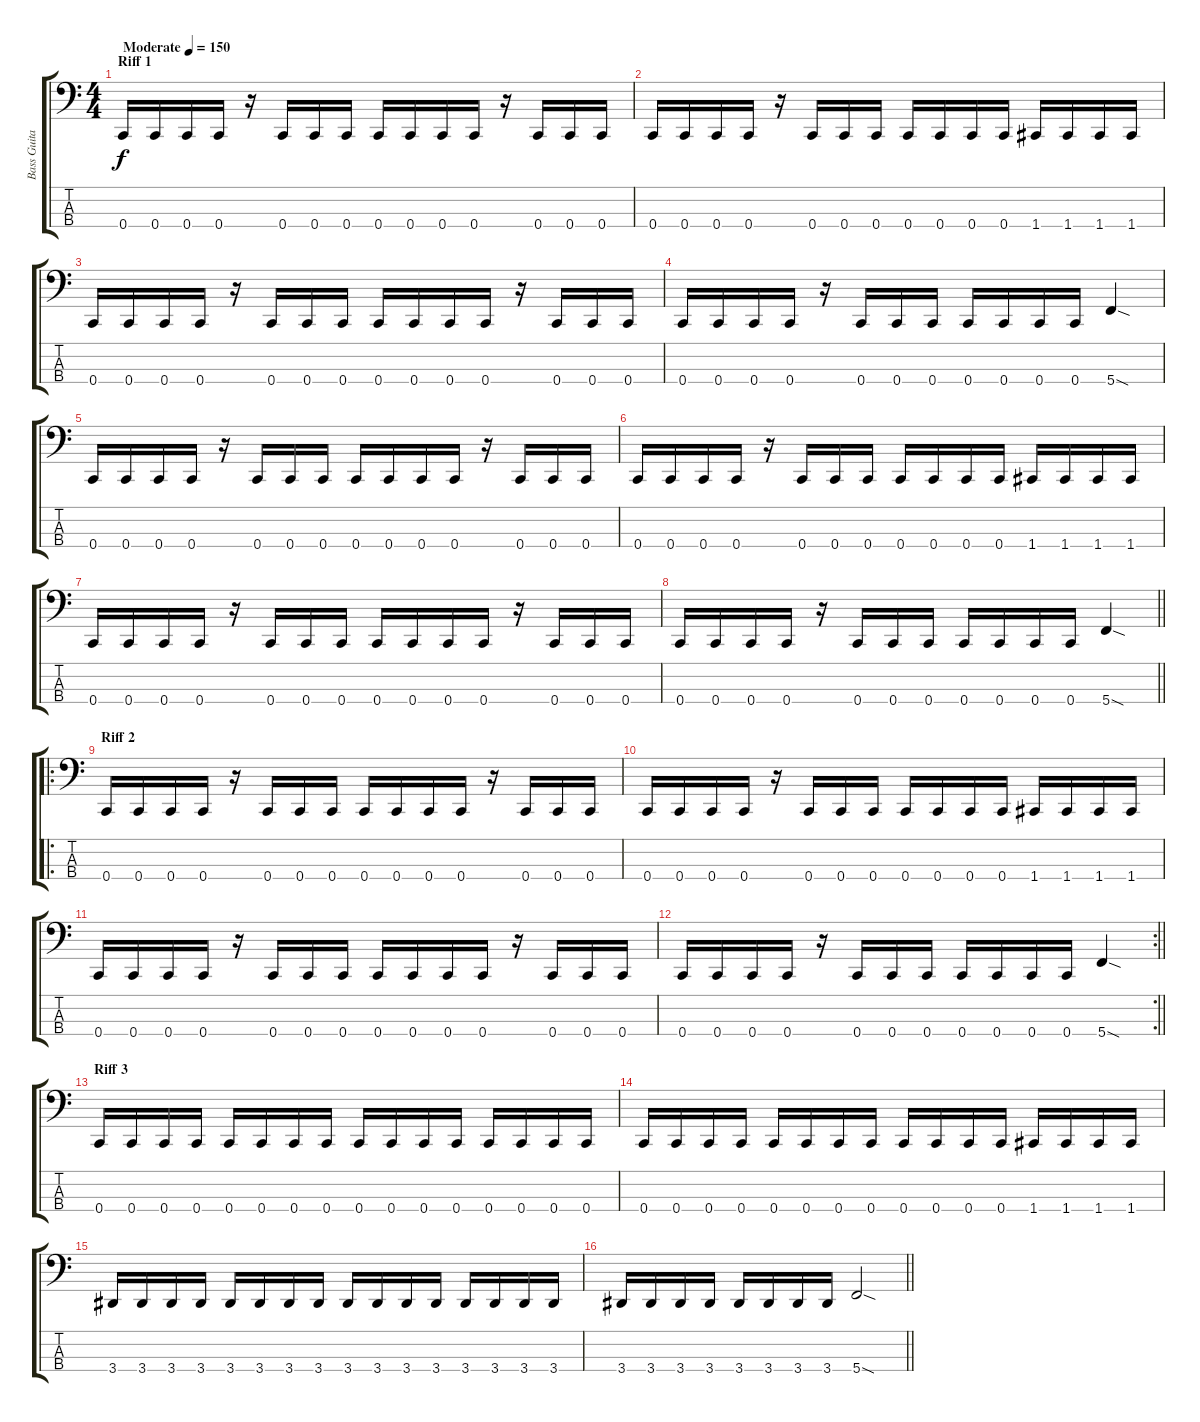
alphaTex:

\track ("Bass Guitar" "Bass Guita") {instrument electricbasspick}
\staff {score tabs}
\tuning (F2 C2 G1 C1) {hide}
\ts (4 4)
\section ("" "Riff 1")
\tempo (150 "Moderate")
\clef f4
\ks c
0.4.16{dy f instrument electricbasspick} 0.4.16 0.4.16 0.4.16 r.16 0.4.16 0.4.16 0.4.16 0.4.16 0.4.16 0.4.16 0.4.16 r.16 0.4.16 0.4.16 0.4.16 |
0.4.16 0.4.16 0.4.16 0.4.16 r.16 0.4.16 0.4.16 0.4.16 0.4.16 0.4.16 0.4.16 0.4.16 1.4.16 1.4.16 1.4.16 1.4.16 |
0.4.16 0.4.16 0.4.16 0.4.16 r.16 0.4.16 0.4.16 0.4.16 0.4.16 0.4.16 0.4.16 0.4.16 r.16 0.4.16 0.4.16 0.4.16 |
0.4.16 0.4.16 0.4.16 0.4.16 r.16 0.4.16 0.4.16 0.4.16 0.4.16 0.4.16 0.4.16 0.4.16 5.4{sod}.4 |
0.4.16 0.4.16 0.4.16 0.4.16 r.16 0.4.16 0.4.16 0.4.16 0.4.16 0.4.16 0.4.16 0.4.16 r.16 0.4.16 0.4.16 0.4.16 |
0.4.16 0.4.16 0.4.16 0.4.16 r.16 0.4.16 0.4.16 0.4.16 0.4.16 0.4.16 0.4.16 0.4.16 1.4.16 1.4.16 1.4.16 1.4.16 |
0.4.16 0.4.16 0.4.16 0.4.16 r.16 0.4.16 0.4.16 0.4.16 0.4.16 0.4.16 0.4.16 0.4.16 r.16 0.4.16 0.4.16 0.4.16 |
\barLineRight lightlight
0.4.16 0.4.16 0.4.16 0.4.16 r.16 0.4.16 0.4.16 0.4.16 0.4.16 0.4.16 0.4.16 0.4.16 5.4{sod}.4 |
\ro
\section ("" "Riff 2")
0.4.16 0.4.16 0.4.16 0.4.16 r.16 0.4.16 0.4.16 0.4.16 0.4.16 0.4.16 0.4.16 0.4.16 r.16 0.4.16 0.4.16 0.4.16 |
0.4.16 0.4.16 0.4.16 0.4.16 r.16 0.4.16 0.4.16 0.4.16 0.4.16 0.4.16 0.4.16 0.4.16 1.4.16 1.4.16 1.4.16 1.4.16 |
0.4.16 0.4.16 0.4.16 0.4.16 r.16 0.4.16 0.4.16 0.4.16 0.4.16 0.4.16 0.4.16 0.4.16 r.16 0.4.16 0.4.16 0.4.16 |
\rc 2
\barLineRight lightlight
0.4.16 0.4.16 0.4.16 0.4.16 r.16 0.4.16 0.4.16 0.4.16 0.4.16 0.4.16 0.4.16 0.4.16 5.4{sod}.4 |
\section ("" "Riff 3")
0.4.16 0.4.16 0.4.16 0.4.16 0.4.16 0.4.16 0.4.16 0.4.16 0.4.16 0.4.16 0.4.16 0.4.16 0.4.16 0.4.16 0.4.16 0.4.16 |
0.4.16 0.4.16 0.4.16 0.4.16 0.4.16 0.4.16 0.4.16 0.4.16 0.4.16 0.4.16 0.4.16 0.4.16 1.4.16 1.4.16 1.4.16 1.4.16 |
3.4.16 3.4.16 3.4.16 3.4.16 3.4.16 3.4.16 3.4.16 3.4.16 3.4.16 3.4.16 3.4.16 3.4.16 3.4.16 3.4.16 3.4.16 3.4.16 |
\barLineRight lightlight
3.4.16 3.4.16 3.4.16 3.4.16 3.4.16 3.4.16 3.4.16 3.4.16 5.4{sod}.2
